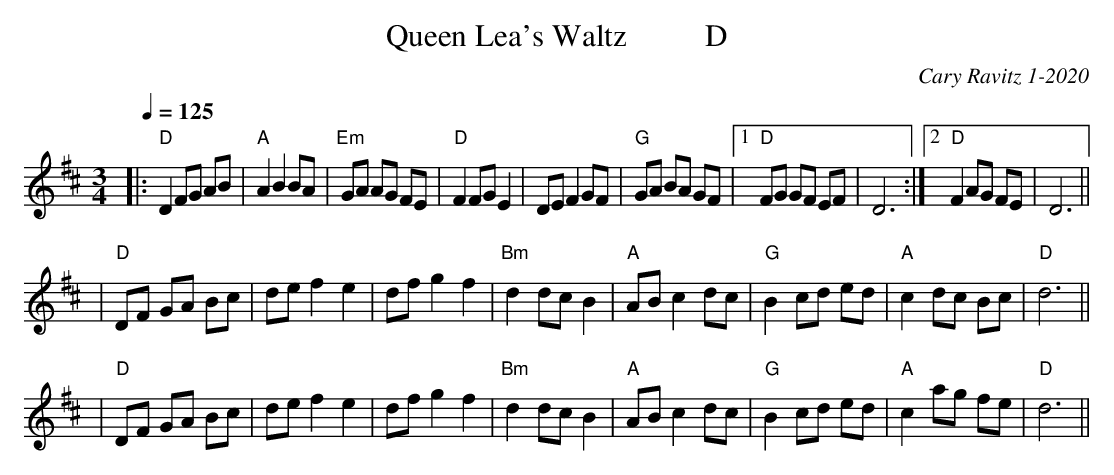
X:1
T: Queen Lea's Waltz          D
C: Cary Ravitz 1-2020
M: 3/4
L: 1/8
Q: 1/4=125
K: D
|: "D"D2 FG AB | "A"A2 B2 BA | "Em" GA AG FE | "D"F2 FG E2 | DE F2 GF | "G"GA BA GF | [1 "D"FG GF EF | D6 :| [2 "D"F2 AG FE | D6 ||
| "D"DF  GA Bc | de f2 e2 | df  g2 f2 | "Bm"d2dc B2 | "A"AB c2 dc | "G"B2 cd ed | "A" c2 dc Bc| "D"d6 ||
| "D"DF  GA Bc | de f2 e2 | df  g2 f2 | "Bm"d2dc B2 | "A"AB c2 dc | "G"B2 cd ed | "A" c2 ag fe | "D"d6 ||
